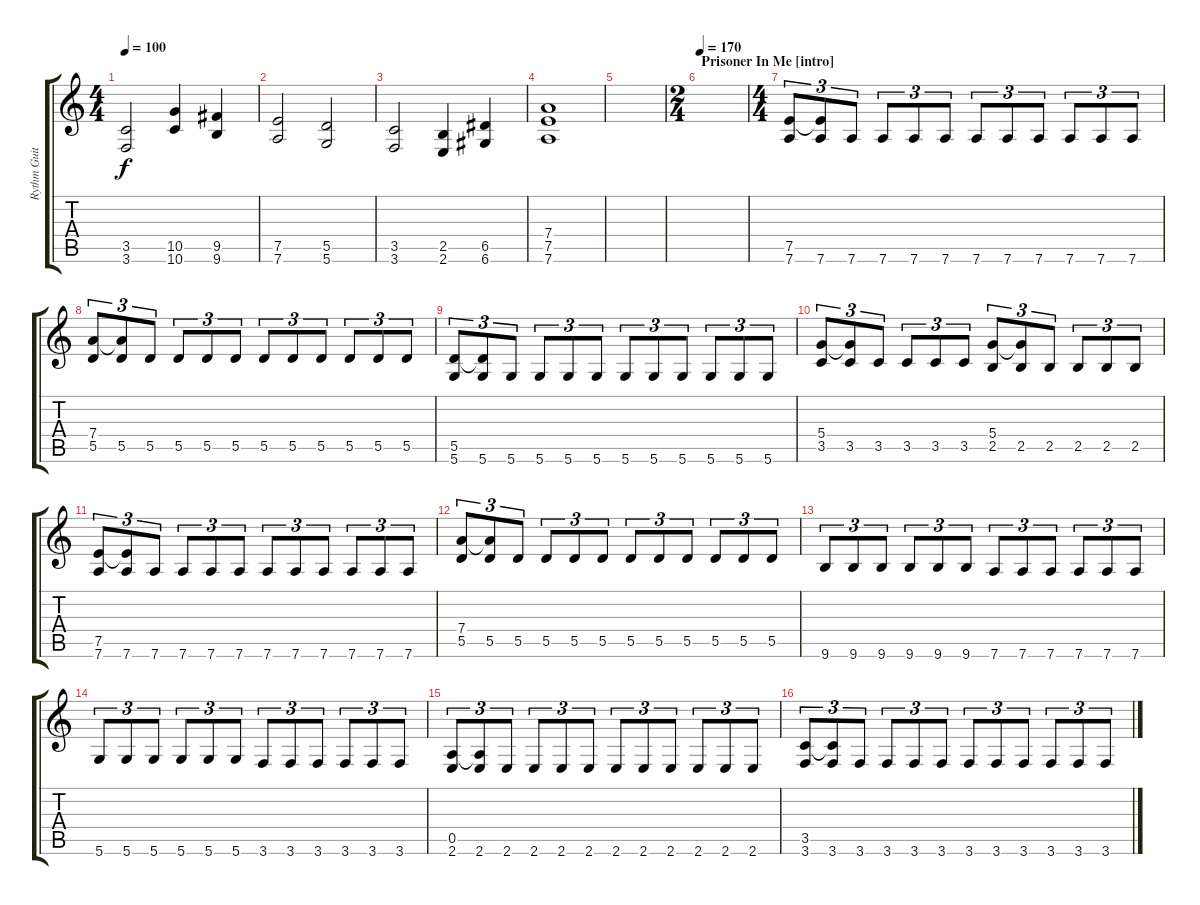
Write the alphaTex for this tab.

\track ("Rythm Guitar" "Rythm Guit") {instrument distortionguitar}
\staff {score tabs}
\tuning (E4 B3 G3 D3 A2 D2) {hide}
\ts (4 4)
\tempo 100
\clef g2
\ks c
(3.5 3.6).2{dy f} (10.5 10.6).4 (9.5 9.6).4 |
(7.5 7.6).2 (5.5 5.6).2 |
(3.5 3.6).2 (2.5 2.6).4 (6.5 6.6).4 |
(7.4 7.5 7.6).1{balance 10} |
|
\ts (2 4)
\section ("" "Prisoner In Me [intro]")
\tempo 170
|
\ts (4 4)
(7.5 7.6).8{tu (3 2) volume 14} (7.5{t} 7.6).8{tu (3 2)} 7.6.8{tu (3 2)} 7.6.8{tu (3 2)} 7.6.8{tu (3 2)} 7.6.8{tu (3 2)} 7.6.8{tu (3 2)} 7.6.8{tu (3 2)} 7.6.8{tu (3 2)} 7.6.8{tu (3 2)} 7.6.8{tu (3 2)} 7.6.8{tu (3 2)} |
(7.4 5.5).8{tu (3 2)} (7.4{t} 5.5).8{tu (3 2)} 5.5.8{tu (3 2)} 5.5.8{tu (3 2)} 5.5.8{tu (3 2)} 5.5.8{tu (3 2)} 5.5.8{tu (3 2)} 5.5.8{tu (3 2)} 5.5.8{tu (3 2)} 5.5.8{tu (3 2)} 5.5.8{tu (3 2)} 5.5.8{tu (3 2)} |
(5.5 5.6).8{tu (3 2)} (5.5{t} 5.6).8{tu (3 2)} 5.6.8{tu (3 2)} 5.6.8{tu (3 2)} 5.6.8{tu (3 2)} 5.6.8{tu (3 2)} 5.6.8{tu (3 2)} 5.6.8{tu (3 2)} 5.6.8{tu (3 2)} 5.6.8{tu (3 2)} 5.6.8{tu (3 2)} 5.6.8{tu (3 2)} |
(5.4 3.5).8{tu (3 2)} (5.4{t} 3.5).8{tu (3 2)} 3.5.8{tu (3 2)} 3.5.8{tu (3 2)} 3.5.8{tu (3 2)} 3.5.8{tu (3 2)} (5.4 2.5).8{tu (3 2)} (5.4{t} 2.5).8{tu (3 2)} 2.5.8{tu (3 2)} 2.5.8{tu (3 2)} 2.5.8{tu (3 2)} 2.5.8{tu (3 2)} |
(7.5 7.6).8{tu (3 2)} (7.5{t} 7.6).8{tu (3 2)} 7.6.8{tu (3 2)} 7.6.8{tu (3 2)} 7.6.8{tu (3 2)} 7.6.8{tu (3 2)} 7.6.8{tu (3 2)} 7.6.8{tu (3 2)} 7.6.8{tu (3 2)} 7.6.8{tu (3 2)} 7.6.8{tu (3 2)} 7.6.8{tu (3 2)} |
(7.4 5.5).8{tu (3 2)} (7.4{t} 5.5).8{tu (3 2)} 5.5.8{tu (3 2)} 5.5.8{tu (3 2)} 5.5.8{tu (3 2)} 5.5.8{tu (3 2)} 5.5.8{tu (3 2)} 5.5.8{tu (3 2)} 5.5.8{tu (3 2)} 5.5.8{tu (3 2)} 5.5.8{tu (3 2)} 5.5.8{tu (3 2)} |
9.6.8{tu (3 2)} 9.6.8{tu (3 2)} 9.6.8{tu (3 2)} 9.6.8{tu (3 2)} 9.6.8{tu (3 2)} 9.6.8{tu (3 2)} 7.6.8{tu (3 2)} 7.6.8{tu (3 2)} 7.6.8{tu (3 2)} 7.6.8{tu (3 2)} 7.6.8{tu (3 2)} 7.6.8{tu (3 2)} |
5.6.8{tu (3 2)} 5.6.8{tu (3 2)} 5.6.8{tu (3 2)} 5.6.8{tu (3 2)} 5.6.8{tu (3 2)} 5.6.8{tu (3 2)} 3.6.8{tu (3 2)} 3.6.8{tu (3 2)} 3.6.8{tu (3 2)} 3.6.8{tu (3 2)} 3.6.8{tu (3 2)} 3.6.8{tu (3 2)} |
(0.5 2.6).8{tu (3 2)} (0.5{t} 2.6).8{tu (3 2)} 2.6.8{tu (3 2)} 2.6.8{tu (3 2)} 2.6.8{tu (3 2)} 2.6.8{tu (3 2)} 2.6.8{tu (3 2)} 2.6.8{tu (3 2)} 2.6.8{tu (3 2)} 2.6.8{tu (3 2)} 2.6.8{tu (3 2)} 2.6.8{tu (3 2)} |
(3.5 3.6).8{tu (3 2)} (3.5{t} 3.6).8{tu (3 2)} 3.6.8{tu (3 2)} 3.6.8{tu (3 2)} 3.6.8{tu (3 2)} 3.6.8{tu (3 2)} 3.6.8{tu (3 2)} 3.6.8{tu (3 2)} 3.6.8{tu (3 2)} 3.6.8{tu (3 2)} 3.6.8{tu (3 2)} 3.6.8{tu (3 2)}
